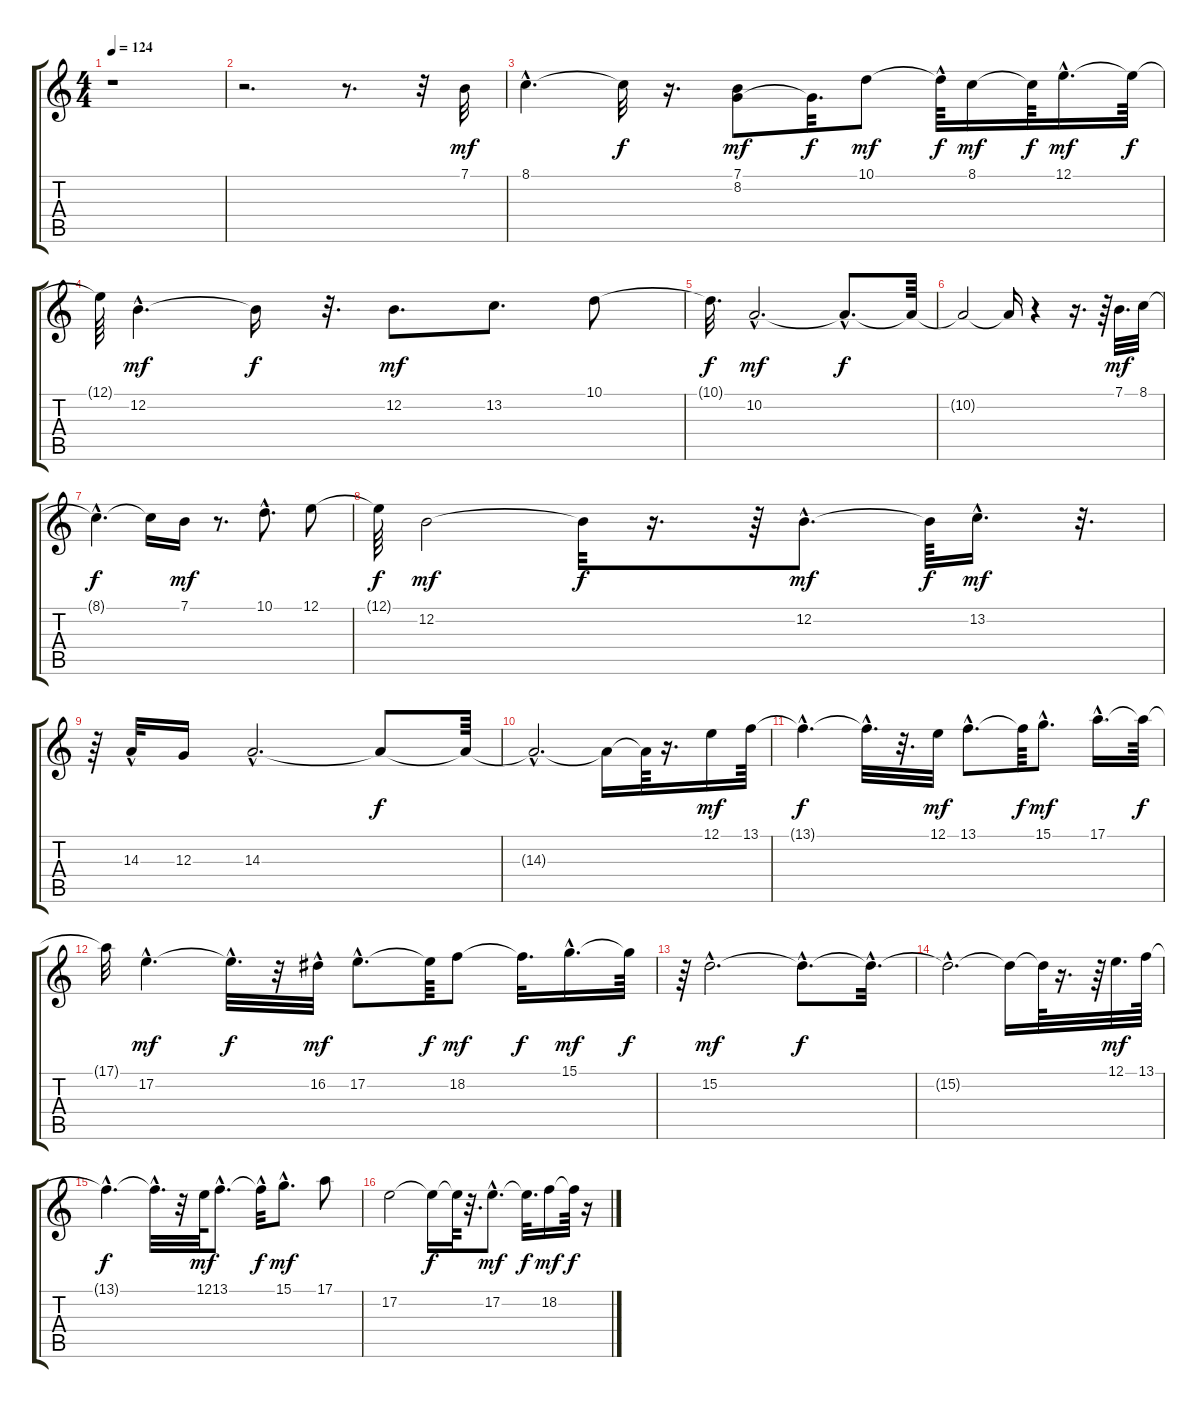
\track "" {instrument altosax}
\staff {score tabs}
\tuning (E4 B3 G3 D3 A2 E2) {hide}
\ts (4 4)
\tempo 124
\clef g2
\ks c
r.1{dy f} |
r.2{d} r.8{d} r.32 7.1.32{dy mf} |
8.1{hac}.4{d} 8.1{t}.32{dy f} r.16{d} (7.1 8.2).8{dy mf} 8.2{t}.32{d dy f} 10.1.8{dy mf} 10.1{hac t}.64{dy f} 8.1.16{dy mf} 8.1{t}.64{dy f} 12.1{hac}.16{d dy mf} 12.1{t}.64{dy f} |
12.1{t}.64 12.2{hac}.4{d dy mf} 12.2{t}.16{dy f} r.32{d} 12.2.8{d dy mf} 13.2.8{d} 10.1.8 |
10.1{t}.32{d dy f} 10.2{hac}.2{d dy mf} 10.2{hac t}.8{d dy f} 10.2{t}.64 |
10.2{t}.2 10.2{t}.16 r.4 r.16{d} r.64 7.1.32{d dy mf} 8.1.32 |
8.1{hac t}.4{d dy f} 8.1{t}.16 7.1.16{dy mf} r.8{d} 10.1{hac}.8{d} 12.1.8 |
12.1{t}.64{dy f} 12.2.2{dy mf} 12.2{t}.32{dy f} r.16{d} r.64 12.2{hac}.8{d dy mf} 12.2{t}.64{dy f} 13.2{hac}.16{d dy mf} r.32{d} |
r.64 14.3{hac}.32 12.3.16 14.3{hac}.2{d} 14.3{t}.8{dy f} 14.3{t}.64 |
14.3{hac t}.2{d} 14.3{t}.16 14.3{t}.64 r.16{d} 12.1.16{dy mf} 13.1.64 |
13.1{hac t}.4{d dy f} 13.1{hac t}.32{d} r.32{d} 12.1.32{dy mf} 13.1{hac}.8{d} 13.1{t}.64{dy f} 15.1{hac}.8{d dy mf} 17.1{hac}.16{d} 17.1{t}.64{dy f} |
17.1{t}.32 17.2{hac}.4{d dy mf} 17.2{hac t}.32{d dy f} r.32 16.2{hac}.32{dy mf} 17.2{hac}.8{d} 17.2{t}.64{dy f} 18.2.8{dy mf} 18.2{t}.32{d dy f} 15.1{hac}.16{d dy mf} 15.1{t}.64{dy f} |
r.64 15.2{hac}.2{d dy mf} 15.2{hac t}.8{d dy f} 15.2{hac t}.32{d} |
15.2{hac t}.2{d} 15.2{t}.16 15.2{t}.64 r.16{d} r.64 12.1.32{d dy mf} 13.1.64 |
13.1{hac t}.4{d dy f} 13.1{hac t}.32{d} r.32 12.1.64{dy mf} 13.1{hac}.8{d} 13.1{hac t}.32{dy f} 15.1{hac}.8{d dy mf} 17.1.8 |
17.2.2 17.2{t}.16{dy f} 17.2{t}.64 r.32{d} 17.2{hac}.8{d dy mf} 17.2{t}.32{d dy f} 18.2.16{dy mf} 18.2{t}.64{dy f} r.16
